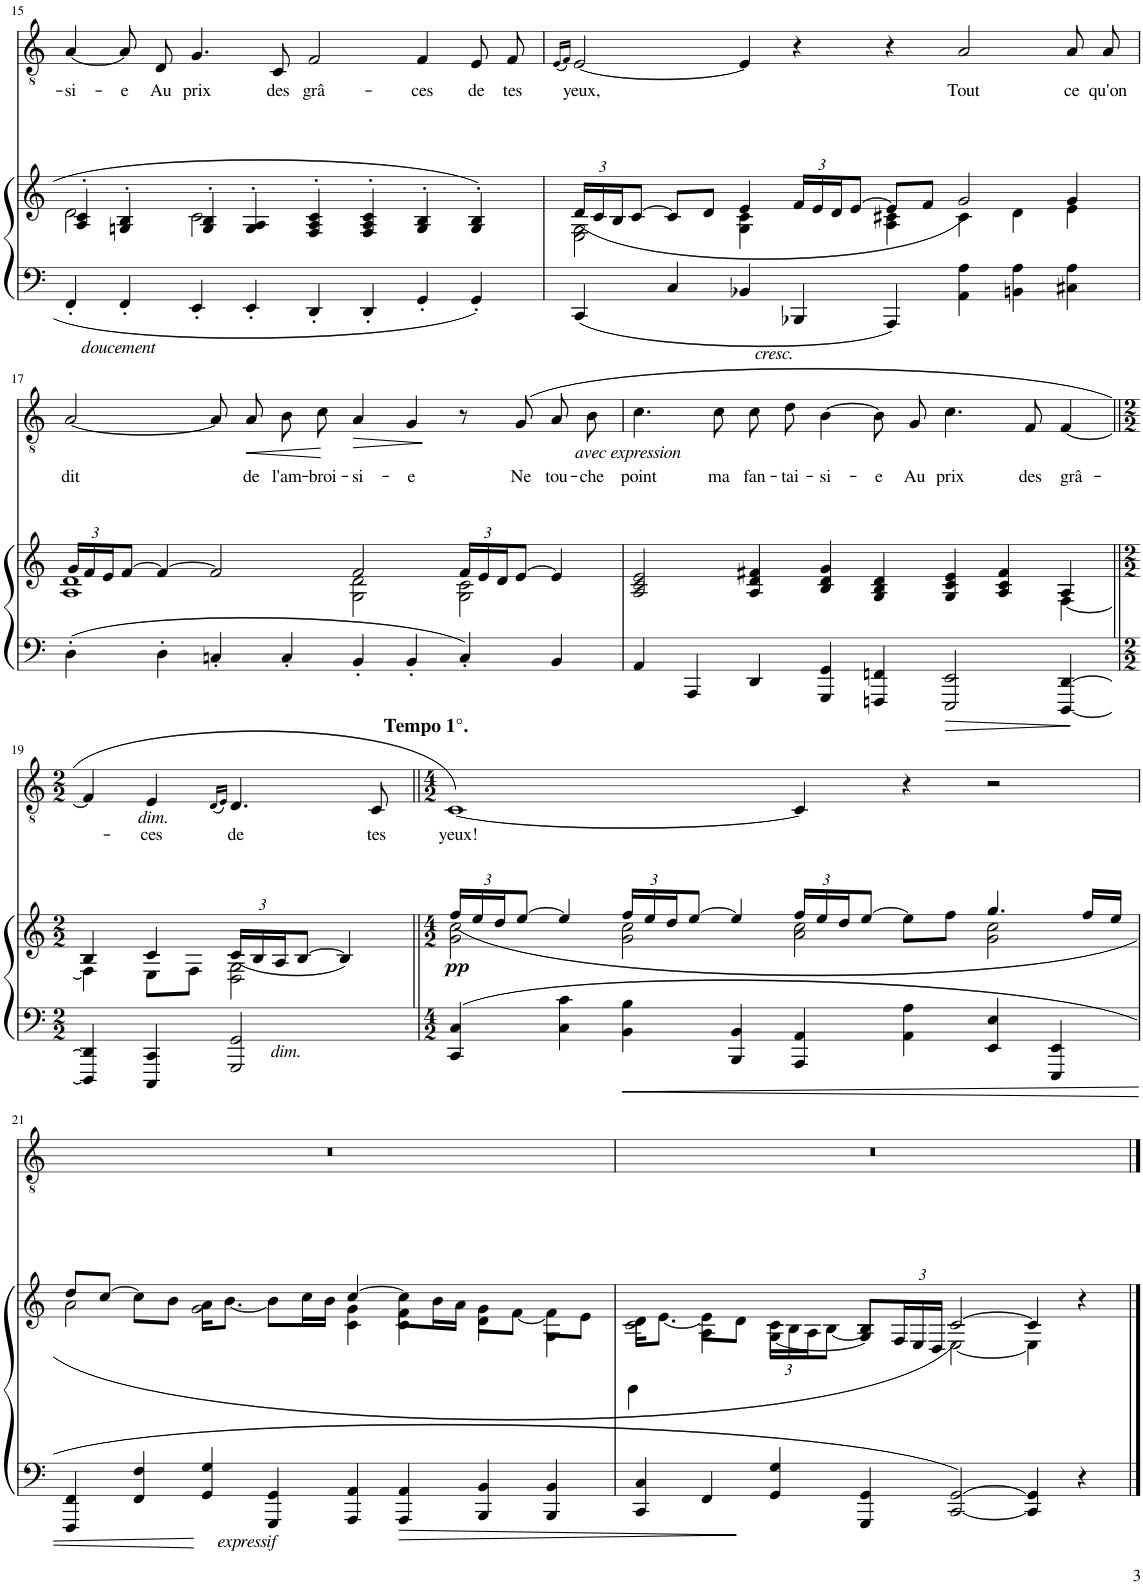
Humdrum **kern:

**kern	**kern	**dynam	**kern	**text	**dynam
*part2	*part2	*part2	*part1	*part1	*part1
*staff3	*staff2	*staff2/3	*staff1	*staff1	*staff1
*I"Piano	*	*	*I"Basso	*	*
*I'Pno	*	*	*	*	*
!!LO:PB:g=z
*clefF4	*clefG2	*	*clefGv2	*	*
*k[]	*k[]	*	*k[]	*	*
*M4/2	*M4/2	*	*M4/2	*	*
=15	=15	=15	=15	=15	=15
*	*^	*	*	*	*
!LO:TX:b:i:t=doucement	!	!	!	!	!	!
!	!	!	!	!	!LO:LY:b	!
4FF'/	4A/'> 4c/'>	2d\	.	[4A/	-si-	.
!	!	!	!	!	!LO:LY:b	!
4FF'/	4Gn/'> 4B/'>	.	.	8A/]	-e	.
!	!	!	!	!	!LO:LY:b	!
.	.	.	.	8D/	Au	.
!	!	!	!	!	!LO:LY:b	!
4EE'/	4G/'> 4B/'>	2c\	.	4.G/	prix	.
4EE'/	4G/'> 4A/'>	.	.	.	.	.
!	!	!	!	!	!LO:LY:b	!
.	.	.	.	8C/	des	.
!	!	!	!	!	!LO:LY:b	!
4DD'/	4F/'> 4A/'> 4c/'>	1ryy	.	2F/	grâ-	.
4DD'/	4F/'> 4A/'> 4c/'>	.	.	.	.	.
!	!	!	!	!	!LO:LY:b	!
4GG'/	4G/'> 4B/'>	.	.	4F/	-ces	.
!	!	!	!	!	!LO:LY:b	!
4GG'/	4G/'> 4B/'>	.	.	8E/	de	.
!	!	!	!	!	!LO:LY:b	!
.	.	.	.	8F/	tes	.
=16	=16	=16	=16	=16	=16	=16
.	.	.	.	(16qE/LL	.	.
.	.	.	.	16qF/JJ)	.	.
*	*	*Xbrackettup	*	*	*	*
!	!	!	!	!	!LO:LY:b	!
4CC/	2E\ 2G\	(24d/LL	.	[2E/	yeux,	.
.	.	24c/	.	.	.	.
.	.	24B/J	.	.	.	.
.	.	[8c/J	.	.	.	.
4C/	.	8c/L]	.	.	.	.
.	.	8d/J	.	.	.	.
!LO:TX:b:i:t=cresc.	!	!	!	!	!	!
4BB-X/	4G\ 4c\	4e/	.	4E/]	.	.
4BBB-X/	4ryy	24f/LL	.	4r	.	.
.	.	24e/	.	.	.	.
.	.	24d/J	.	.	.	.
.	.	[8e/J	.	.	.	.
4AAA/	4A\ 4c#X\	8e/L]	.	4r	.	.
.	.	8f/J	.	.	.	.
!	!	!	!	!	!LO:LY:b	!
4AA\ 4A\	4c#\	2g/)	.	2A/	Tout	.
4BBn\ 4A\	4d\	.	.	.	.	.
!	!	!	!	!	!LO:LY:b	!
4C#X\ 4A\	4e\	4g/	.	8A/	ce	.
!	!	!	!	!	!LO:LY:b	!
.	.	.	.	8A/	qu'on	.
!!LO:LB:g=z
=17	=17	=17	=17	=17	=17	=17
!	!	!	!	!	!LO:LY:b	!
4D'\	1A 1d	24g/LL	.	[2A/	dit	.
.	.	24f/	.	.	.	.
.	.	24e/J	.	.	.	.
.	.	[8f/J	.	.	.	.
4D'\	.	4f/_	.	.	.	.
4Cn'/	.	2f/]	.	8A/]	.	.
!	!	!	!	!	!LO:LY:b	!LO:HP:b
.	.	.	.	8A/	de	<
!	!	!	!	!	!LO:LY:b	!
4C'/	.	.	.	8B\	l'am-	.
!	!	!	!	!	!LO:LY:b	!
.	.	.	.	8c\	-broi-	[
!	!	!	!	!	!LO:LY:b	!LO:HP:b
4BB'/	2G\ 2d\	2f/	.	4A/	-si-	>
!	!	!	!	!	!LO:LY:b	!
4BB'/	.	.	.	4G/	-e	]
4C'/	2G\ 2c\	24f/LL	.	8r	.	.
.	.	24e/	.	.	.	.
.	.	24d/J	.	.	.	.
!	!	!	!	!	!LO:LY:b	!
.	.	[8e/J	.	(8G/	Ne	.
!	!	!	!	!LO:TX:b:i:t=avec expression	!	!
!	!	!	!	!	!LO:LY:b	!
4BB/	.	4e/]	.	8A/	tou-	.
!	!	!	!	!	!LO:LY:b	!
.	.	.	.	8B\	-che	.
=18	=18	=18	=18	=18	=18	=18
!	!	!	!	!	!LO:LY:b	!
4AA/	2A/ 2c/ 2e/	1.ryy	.	4.c\	point	.
4AAA/	.	.	.	.	.	.
!	!	!	!	!	!LO:LY:b	!
.	.	.	.	8c\	ma	.
!	!	!	!	!	!LO:LY:b	!
4DD/	4A/ 4d/ 4f#X/	.	.	8c\	fan-	.
!	!	!	!	!	!LO:LY:b	!
.	.	.	.	8d\	-tai-	.
!	!	!	!	!	!LO:LY:b	!
4GGG/ 4GG/	4B/ 4d/ 4g/	.	.	[4B\	-si-	.
!	!	!	!	!	!LO:LY:b	!
4FFFn/ 4FFn/	4G/ 4B/ 4d/	.	.	8B\]	-e	.
!	!	!	!	!	!LO:LY:b	!
.	.	.	.	8G/	Au	.
!	!	!	!	!	!LO:LY:b	!
2EEE/ 2EE/	4G/ 4c/ 4e/	.	.	4.c\	prix	.
.	4A/ 4c/ 4f#/	4ryy	.	.	.	.
!	!	!	!	!	!LO:LY:b	!
.	.	.	.	8F/	des	.
!	!	!	!	!	!LO:LY:b	!
[4DDD/ [4DD/	4A/	[4F\	.	[4F/	grâ-	.
!!LO:LB:g=z
=19||	=19||	=19||	=19||	=19||	=19||	=19||
*M2/2	*M2/2	*	*	*M2/2	*	*
4DDD/] 4DD/]	4B/	4F\]	.	4F/]	.	.
!	!	!	!	!LO:TX:b:i:t=dim.	!	!
!	!	!	!	!	!LO:LY:b	!
4CCC/ 4CC/	4c/	8E\L	.	4E/	-ces	.
.	.	8F\J	.	.	.	.
.	.	.	.	(16qD/LL	.	.
.	.	.	.	16qE/JJ)	.	.
!LO:TX:b:i:t=dim.	!	!	!	!	!	!
!	!	!	!	!	!LO:LY:b	!
2GGG/ 2GG/	2D\ 2G\	(24c/LL	.	4.D/	de	.
.	.	24B/	.	.	.	.
.	.	24A/J	.	.	.	.
.	.	[8B/J	.	.	.	.
.	.	4B/])	.	.	.	.
!	!	!	!	!	!LO:LY:b	!
.	.	.	.	8C/	tes	.
=20||	=20||	=20||	=20||	=20||	=20||	=20||
*M4/2	*M4/2	*	*	*M4/2	*	*
!	!	!	!	!LO:TX:a:B:t=Tempo 1°.	!	!
!	!	!	!LO:DY:b	!	!LO:LY:b	!
4CC/ 4C/	2g\ 2cc\	(24ff/LL	pp	[1C)	yeux!	.
.	.	24ee/	.	.	.	.
.	.	24dd/J	.	.	.	.
.	.	[8ee/J	.	.	.	.
4C\ 4c\	.	4ee/]	.	.	.	.
4BB\ 4B\	2g\ 2cc\	24ff/LL	.	.	.	.
.	.	24ee/	.	.	.	.
.	.	24dd/J	.	.	.	.
.	.	[8ee/J	.	.	.	.
4BBB/ 4BB/	.	4ee/]	.	.	.	.
4AAA/ 4AA/	2a\ 2cc\	24ff/LL	.	4C/]	.	.
.	.	24ee/	.	.	.	.
.	.	24dd/J	.	.	.	.
.	.	[8ee/J	.	.	.	.
4AA\ 4A\	.	8ee\L]	.	4r	.	.
.	.	8ff\J	.	.	.	.
4EE/ 4E/	2g\ 2cc\	4.gg/	.	2r	.	.
4EEE/ 4EE/	.	.	.	.	.	.
.	.	16ff/LL	.	.	.	.
.	.	16ee/JJ	.	.	.	.
!!LO:LB:g=z
=21	=21	=21	=21	=21	=21	=21
4FFF/ 4FF/	2a\	8dd/L	.	0r	.	.
.	.	[8cc/J	.	.	.	.
4FF/ 4F/	.	8cc\L]	.	.	.	.
.	.	8b\J	.	.	.	.
!LO:TX:b:i:t=expressif	!	!	!	!	!	!
4GG/ 4G/	2g\	16a\KL	.	.	.	.
.	.	[8.b\J	.	.	.	.
4GGG/ 4GG/	.	8b\L]	.	.	.	.
.	.	16cc\L	.	.	.	.
.	.	16b\JJ	.	.	.	.
4AAA/ 4AA/	4c\ 4g\	[4cc/	.	.	.	.
4AAA/ 4AA/	4c\ 4f\	8cc\L]	.	.	.	.
.	.	16b\L	.	.	.	.
.	.	16a\JJ	.	.	.	.
4BBB/ 4BB/	4d\	8g\L	.	.	.	.
.	.	[8f\J	.	.	.	.
4BBB/ 4BB/	4G\	8f\L]	.	.	.	.
.	.	8e\J	.	.	.	.
=22	=22	=22	=22	=22	=22	=22
*	*	*^	*	*	*	*
4CC/ 4C/	4G\	16d\KL	2c\	.	0r	.	.
.	.	[8.e\J	.	.	.	.	.
4FF/	4A\	8e\L]	.	.	.	.	.
.	.	8d\J	.	.	.	.	.
4GG/ 4G/	[4G\	24c\LL	1.ryy	.	.	.	.
.	.	24B\	.	.	.	.	.
.	.	24A\J	.	.	.	.	.
.	.	[8B\J	.	.	.	.	.
4GGG/ 4GG/	8G/L]	4B/]	.	.	.	.	.
.	24F/L	.	.	.	.	.	.
.	24E/	.	.	.	.	.	.
.	24D/JJ	.	.	.	.	.	.
[2CC/ [2GG/	[2E\	[2c/)	.	.	.	.	.
4CC/] 4GG/]	4E\]	4c/]	.	.	.	.	.
4r	4r	4ryy	.	.	.	.	.
*	*v	*v	*v	*	*	*	*
==	==	==	==	==	==
*-	*-	*-	*-	*-	*-
